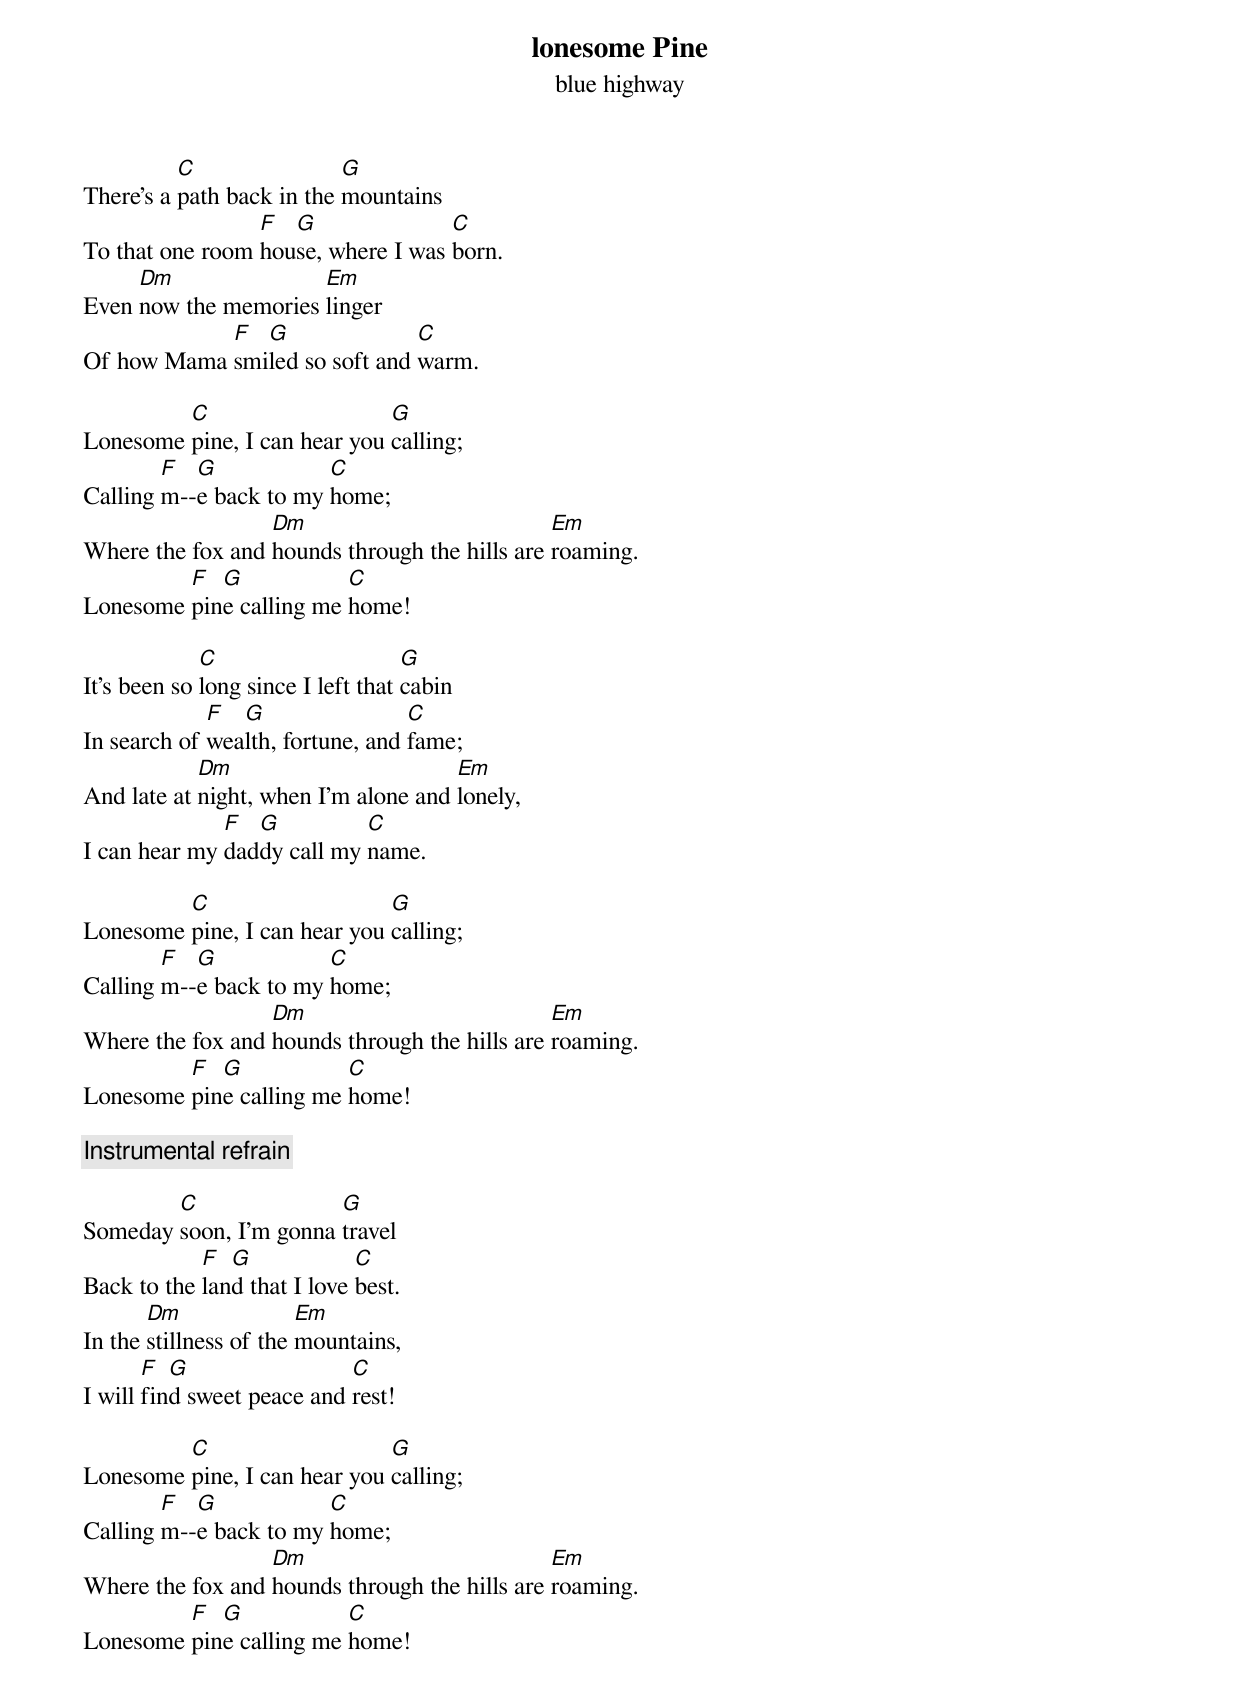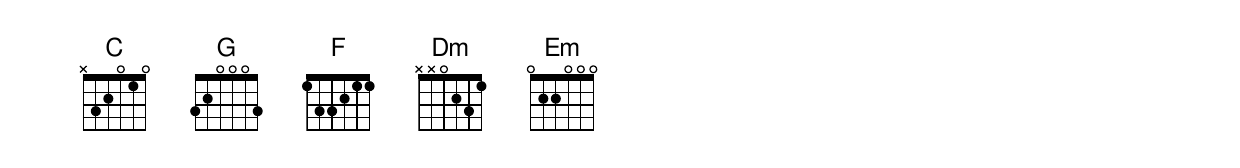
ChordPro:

{title: lonesome Pine}
{subtitle: blue highway}

There's a [C]path back in the [G]mountains
To that one room [F]hou[G]se, where I was [C]born.
Even [Dm]now the memories [Em]linger
Of how Mama [F]smi[G]led so soft and [C]warm.

Lonesome [C]pine, I can hear you [G]calling;
Calling [F]m--[G]e back to my [C]home;
Where the fox and [Dm]hounds through the hills are [Em]roaming.
Lonesome [F]pin[G]e calling me [C]home!

It's been so [C]long since I left that [G]cabin
In search of [F]wea[G]lth, fortune, and [C]fame;
And late at [Dm]night, when I'm alone and [Em]lonely,
I can hear my [F]dad[G]dy call my [C]name.

Lonesome [C]pine, I can hear you [G]calling;
Calling [F]m--[G]e back to my [C]home;
Where the fox and [Dm]hounds through the hills are [Em]roaming.
Lonesome [F]pin[G]e calling me [C]home!

{c:Instrumental refrain}

Someday [C]soon, I'm gonna [G]travel
Back to the [F]lan[G]d that I love [C]best.
In the [Dm]stillness of the [Em]mountains,
I will [F]fin[G]d sweet peace and [C]rest!

Lonesome [C]pine, I can hear you [G]calling;
Calling [F]m--[G]e back to my [C]home;
Where the fox and [Dm]hounds through the hills are [Em]roaming.
Lonesome [F]pin[G]e calling me [C]home!

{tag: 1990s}
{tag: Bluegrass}
